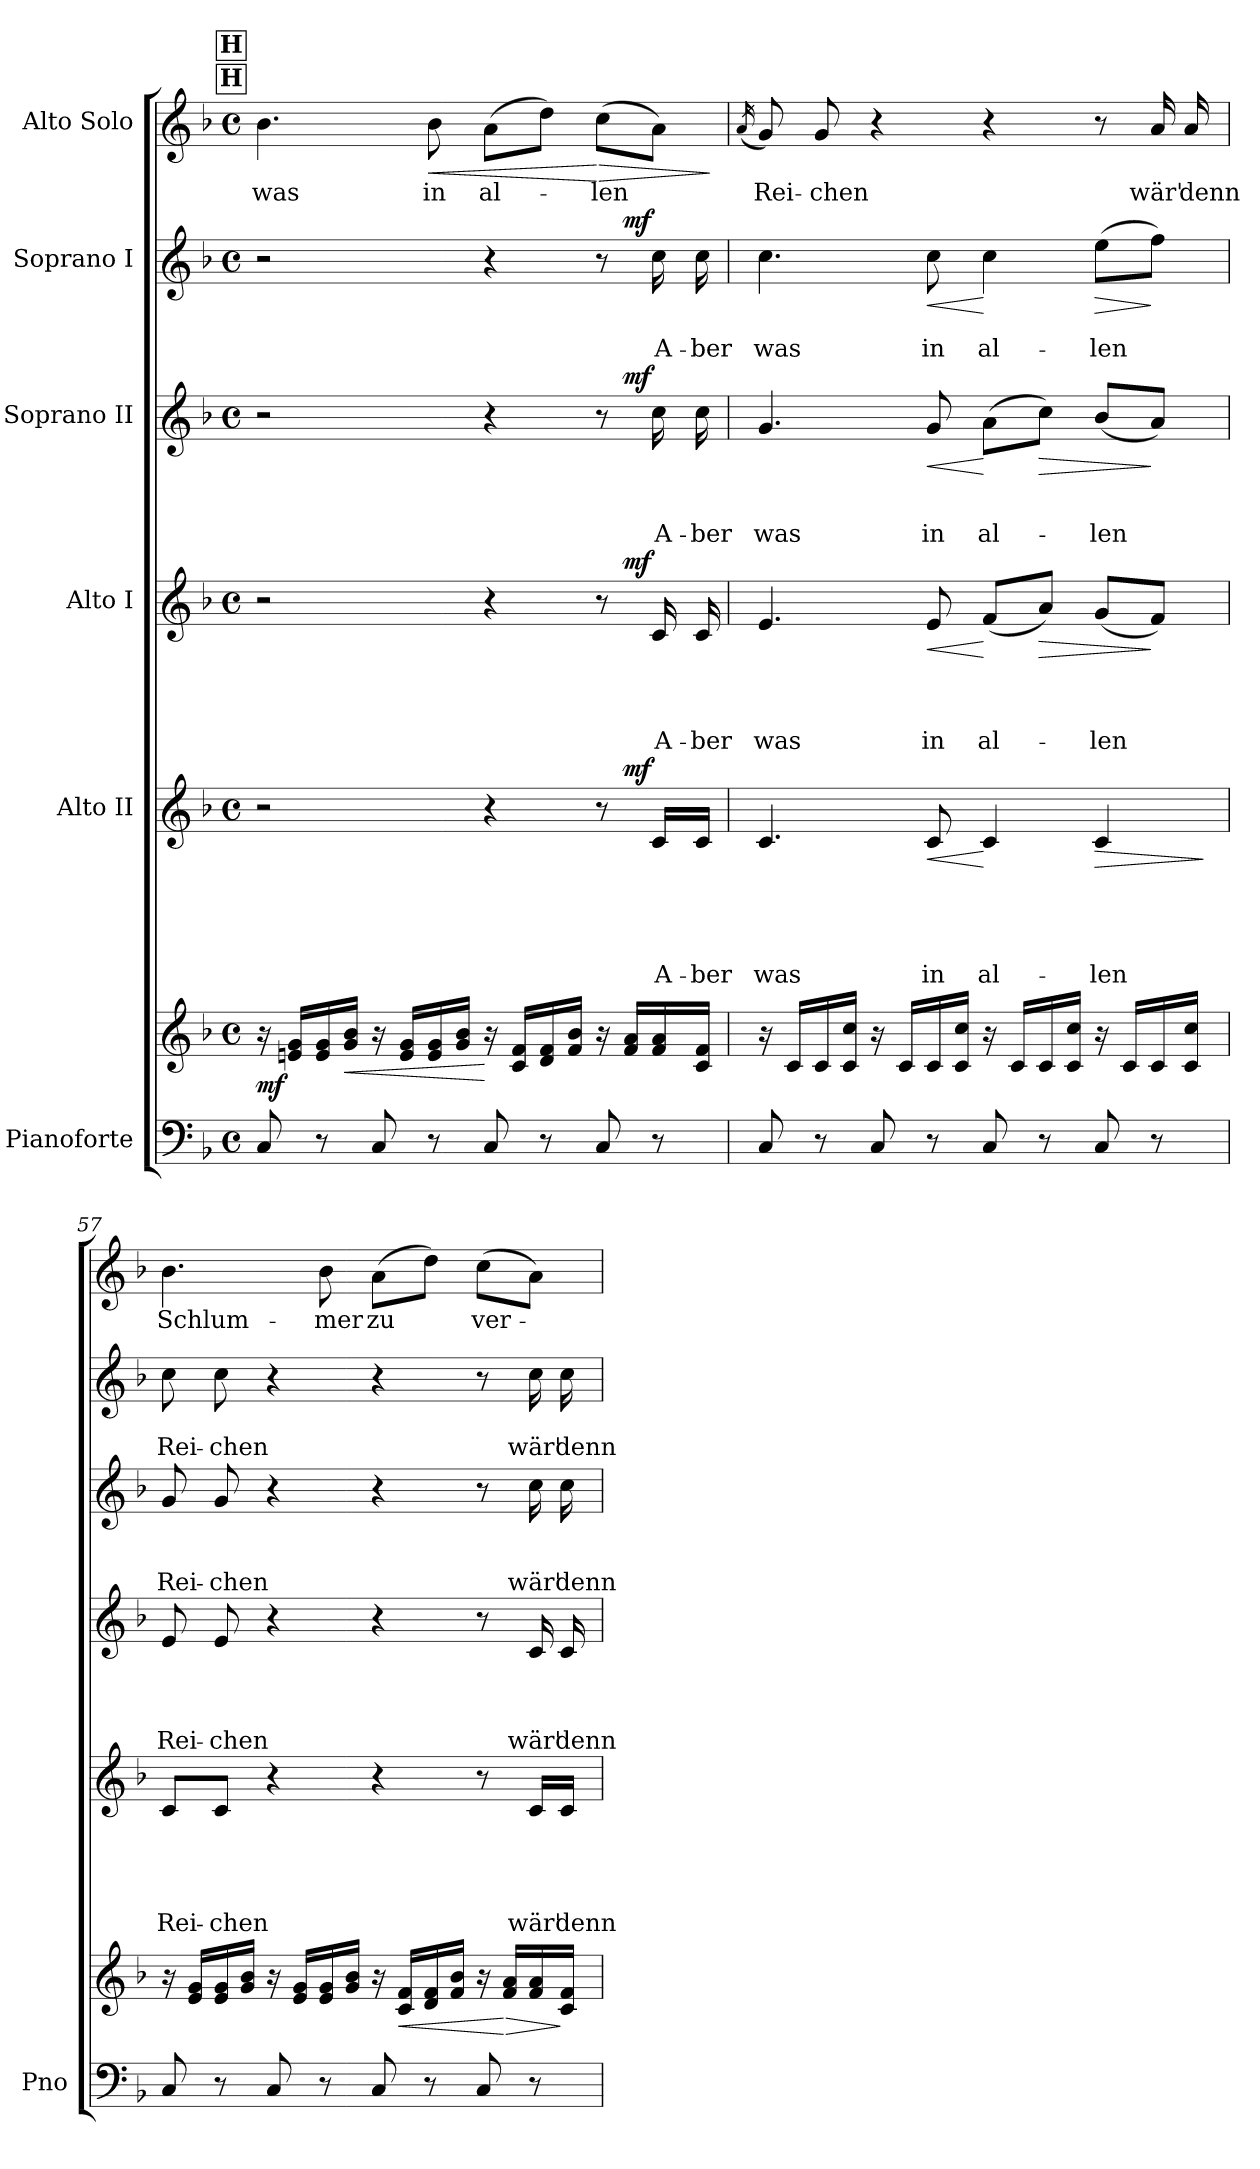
**kern	**kern	**dynam	**kern	**text	**text	**text	**text	**text	**dynam	**kern	**text	**text	**text	**text	**dynam	**kern	**text	**text	**text	**dynam	**kern	**text	**text	**dynam	**kern	**text	**dynam
*part6	*part6	*part6	*part5	*part5	*part5	*part5	*part5	*part5	*part5	*part4	*part4	*part4	*part4	*part4	*part4	*part3	*part3	*part3	*part3	*part3	*part2	*part2	*part2	*part2	*part1	*part1	*part1
*staff7	*staff6	*staff6/7	*staff5	*staff5	*staff5	*staff5	*staff5	*staff5	*staff5	*staff4	*staff4	*staff4	*staff4	*staff4	*staff4	*staff3	*staff3	*staff3	*staff3	*staff3	*staff2	*staff2	*staff2	*staff2	*staff1	*staff1	*staff1
*I"Pianoforte	*	*	*I"Alto II	*	*	*	*	*	*	*I"Alto I	*	*	*	*	*	*I"Soprano II	*	*	*	*	*I"Soprano I	*	*	*	*I"Alto Solo	*	*
*I'Pno	*	*	*	*	*	*	*	*	*	*	*	*	*	*	*	*	*	*	*	*	*	*	*	*	*	*	*
*clefF4	*clefG2	*	*clefG2	*	*	*	*	*	*	*clefG2	*	*	*	*	*	*clefG2	*	*	*	*	*clefG2	*	*	*	*clefG2	*	*
*k[b-]	*k[b-]	*	*k[b-]	*	*	*	*	*	*	*k[b-]	*	*	*	*	*	*k[b-]	*	*	*	*	*k[b-]	*	*	*	*k[b-]	*	*
*F:	*F:	*	*F:	*	*	*	*	*	*	*F:	*	*	*	*	*	*F:	*	*	*	*	*F:	*	*	*	*F:	*	*
*M4/4	*M4/4	*	*M4/4	*	*	*	*	*	*	*M4/4	*	*	*	*	*	*M4/4	*	*	*	*	*M4/4	*	*	*	*M4/4	*	*
*met(c)	*met(c)	*	*met(c)	*	*	*	*	*	*	*met(c)	*	*	*	*	*	*met(c)	*	*	*	*	*met(c)	*	*	*	*met(c)	*	*
!!LO:REH:place=s1:a:fs=7.9:t=H
!!LO:REH:place=s6:a:fs=7.9:t=H
=55	=55	=55	=55	=55	=55	=55	=55	=55	=55	=55	=55	=55	=55	=55	=55	=55	=55	=55	=55	=55	=55	=55	=55	=55	=55	=55	=55
!	!	!LO:DY:b	!	!	!	!	!	!	!	!	!	!	!	!	!	!	!	!	!	!	!	!	!	!	!	!	!
*	*	*	*^	*	*	*	*	*	*	*^	*	*	*	*	*	*^	*	*	*	*	*^	*	*	*	*	*	*
8C/	16r	mf	2r	2ryy	.	.	.	.	.	.	2r	2ryy	.	.	.	.	.	2r	2ryy	.	.	.	.	2r	2ryy	.	.	.	4.b-\	was	.
.	16en/ 16g/LL	.	.	.	.	.	.	.	.	.	.	.	.	.	.	.	.	.	.	.	.	.	.	.	.	.	.	.	.	.	.
8r	16e/ 16g/	.	.	.	.	.	.	.	.	.	.	.	.	.	.	.	.	.	.	.	.	.	.	.	.	.	.	.	.	.	.
!	!	!LO:HP:b	!	!	!	!	!	!	!	!	!	!	!	!	!	!	!	!	!	!	!	!	!	!	!	!	!	!	!	!	!
.	16g/ 16b-/JJ	<	.	.	.	.	.	.	.	.	.	.	.	.	.	.	.	.	.	.	.	.	.	.	.	.	.	.	.	.	.
8C/	16r	.	.	.	.	.	.	.	.	.	.	.	.	.	.	.	.	.	.	.	.	.	.	.	.	.	.	.	.	.	.
.	16e/ 16g/LL	.	.	.	.	.	.	.	.	.	.	.	.	.	.	.	.	.	.	.	.	.	.	.	.	.	.	.	.	.	.
!	!	!	!	!	!	!	!	!	!	!	!	!	!	!	!	!	!	!	!	!	!	!	!	!	!	!	!	!	!	!	!LO:HP:b
8r	16e/ 16g/	.	.	.	.	.	.	.	.	.	.	.	.	.	.	.	.	.	.	.	.	.	.	.	.	.	.	.	8b-\	in	<
.	16g/ 16b-/JJ	.	.	.	.	.	.	.	.	.	.	.	.	.	.	.	.	.	.	.	.	.	.	.	.	.	.	.	.	.	.
8C/	16r	[	4r	4ryy	.	.	.	.	.	.	4r	4ryy	.	.	.	.	.	4r	4ryy	.	.	.	.	4r	4ryy	.	.	.	(8a\L	al-	.
.	16c/ 16f/LL	.	.	.	.	.	.	.	.	.	.	.	.	.	.	.	.	.	.	.	.	.	.	.	.	.	.	.	.	.	.
8r	16d/ 16f/	.	.	.	.	.	.	.	.	.	.	.	.	.	.	.	.	.	.	.	.	.	.	.	.	.	.	.	8dd\J)	.	.
.	16f/ 16b-/JJ	.	.	.	.	.	.	.	.	.	.	.	.	.	.	.	.	.	.	.	.	.	.	.	.	.	.	.	.	.	.
!	!	!	!	!	!	!	!	!	!	!	!	!	!	!	!	!	!	!	!	!	!	!	!	!	!	!	!	!	!	!	!LO:HP:n=1:b
8C/	16r	.	8r	16ryy	.	.	.	.	.	.	8r	16ryy	.	.	.	.	.	8r	16ryy	.	.	.	.	8r	16ryy	.	.	.	(8cc\L	-len	[ >
!	!	!	!	!	!	!	!	!	!	!LO:DY:a	!	!	!	!	!	!	!LO:DY:a	!	!	!	!	!	!LO:DY:a	!	!	!	!	!LO:DY:a	!	!	!
.	16f/ 16a/LL	.	.	8.ryy	.	.	.	.	.	mf	.	8.ryy	.	.	.	.	mf	.	8.ryy	.	.	.	mf	.	8.ryy	.	.	mf	.	.	.
8r	16f/ 16a/	.	16c/LL	.	.	.	.	.	A-	.	16c/	.	.	.	.	A-	.	16cc\	.	.	.	A-	.	16cc\	.	.	A-	.	8a\J)	.	.
.	16c/ 16f/JJ	.	16c/JJ	.	.	.	.	.	-ber	.	16c/	.	.	.	.	-ber	.	16cc\	.	.	.	-ber	.	16cc\	.	.	-ber	.	.	.	.
.	.	.	.	.	.	.	.	.	.	.	.	.	.	.	.	.	.	.	.	.	.	.	.	.	.	.	.	.	.	.	]
*	*	*	*v	*v	*	*	*	*	*	*	*	*	*	*	*	*	*	*v	*v	*	*	*	*	*v	*v	*	*	*	*	*	*
*	*	*	*	*	*	*	*	*	*	*v	*v	*	*	*	*	*	*	*	*	*	*	*	*	*	*	*	*	*
=56	=56	=56	=56	=56	=56	=56	=56	=56	=56	=56	=56	=56	=56	=56	=56	=56	=56	=56	=56	=56	=56	=56	=56	=56	=56	=56	=56
.	.	.	.	.	.	.	.	.	.	.	.	.	.	.	.	.	.	.	.	.	.	.	.	.	(16qa/	.	.
8C/	16r	.	4.c/	.	.	.	.	was	.	4.e/	.	.	.	was	.	4.g/	.	.	was	.	4.cc\	.	was	.	8g/)	Rei-	.
.	16c/LL	.	.	.	.	.	.	.	.	.	.	.	.	.	.	.	.	.	.	.	.	.	.	.	.	.	.
8r	16c/	.	.	.	.	.	.	.	.	.	.	.	.	.	.	.	.	.	.	.	.	.	.	.	8g/	-chen	.
.	16c/ 16cc/JJ	.	.	.	.	.	.	.	.	.	.	.	.	.	.	.	.	.	.	.	.	.	.	.	.	.	.
8C/	16r	.	.	.	.	.	.	.	.	.	.	.	.	.	.	.	.	.	.	.	.	.	.	.	4r	.	.
.	16c/LL	.	.	.	.	.	.	.	.	.	.	.	.	.	.	.	.	.	.	.	.	.	.	.	.	.	.
!	!	!	!	!	!	!	!	!	!LO:HP:b	!	!	!	!	!	!LO:HP:b	!	!	!	!	!LO:HP:b	!	!	!	!LO:HP:b	!	!	!
8r	16c/	.	8c/	.	.	.	.	in	<	8e/	.	.	.	in	<	8g/	.	.	in	<	8cc\	.	in	<	.	.	.
.	16c/ 16cc/JJ	.	.	.	.	.	.	.	.	.	.	.	.	.	.	.	.	.	.	.	.	.	.	.	.	.	.
8C/	16r	.	4c/	.	.	.	.	al-	[	(8f/L	.	.	.	al-	[	(8a\L	.	.	al-	[	4cc\	.	al-	[	4r	.	.
.	16c/LL	.	.	.	.	.	.	.	.	.	.	.	.	.	.	.	.	.	.	.	.	.	.	.	.	.	.
!	!	!	!	!	!	!	!	!	!	!	!	!	!	!	!LO:HP:b	!	!	!	!	!LO:HP:b	!	!	!	!	!	!	!
8r	16c/	.	.	.	.	.	.	.	.	8a/J)	.	.	.	.	>	8cc\J)	.	.	.	>	.	.	.	.	.	.	.
.	16c/ 16cc/JJ	.	.	.	.	.	.	.	.	.	.	.	.	.	.	.	.	.	.	.	.	.	.	.	.	.	.
!	!	!	!	!	!	!	!	!	!LO:HP:b	!	!	!	!	!	!	!	!	!	!	!	!	!	!	!LO:HP:b	!	!	!
8C/	16r	.	4c/	.	.	.	.	-len	>	(8g/L	.	.	.	-len	.	(8b-/L	.	.	-len	.	(8ee\L	.	-len	>	8r	.	.
.	16c/LL	.	.	.	.	.	.	.	.	.	.	.	.	.	.	.	.	.	.	.	.	.	.	.	.	.	.
8r	16c/	.	.	.	.	.	.	.	.	8f/J)	.	.	.	.	]	8a/J)	.	.	.	]	8ff\J)	.	.	]	16a/	wär'	.
.	16c/ 16cc/JJ	.	.	.	.	.	.	.	.	.	.	.	.	.	.	.	.	.	.	.	.	.	.	.	16a/	denn	.
.	.	.	.	.	.	.	.	.	]	.	.	.	.	.	.	.	.	.	.	.	.	.	.	.	.	.	.
!!LO:LB:g=z
=57	=57	=57	=57	=57	=57	=57	=57	=57	=57	=57	=57	=57	=57	=57	=57	=57	=57	=57	=57	=57	=57	=57	=57	=57	=57	=57	=57
8C/	16r	.	8c/L	.	.	.	.	Rei-	.	8e/	.	.	.	Rei-	.	8g/	.	.	Rei-	.	8cc\	.	Rei-	.	4.b-\	Schlum-	.
.	16e/ 16g/LL	.	.	.	.	.	.	.	.	.	.	.	.	.	.	.	.	.	.	.	.	.	.	.	.	.	.
8r	16e/ 16g/	.	8c/J	.	.	.	.	-chen	.	8e/	.	.	.	-chen	.	8g/	.	.	-chen	.	8cc\	.	-chen	.	.	.	.
.	16g/ 16b-/JJ	.	.	.	.	.	.	.	.	.	.	.	.	.	.	.	.	.	.	.	.	.	.	.	.	.	.
8C/	16r	.	4r	.	.	.	.	.	.	4r	.	.	.	.	.	4r	.	.	.	.	4r	.	.	.	.	.	.
.	16e/ 16g/LL	.	.	.	.	.	.	.	.	.	.	.	.	.	.	.	.	.	.	.	.	.	.	.	.	.	.
8r	16e/ 16g/	.	.	.	.	.	.	.	.	.	.	.	.	.	.	.	.	.	.	.	.	.	.	.	8b-\	-mer	.
.	16g/ 16b-/JJ	.	.	.	.	.	.	.	.	.	.	.	.	.	.	.	.	.	.	.	.	.	.	.	.	.	.
8C/	16r	.	4r	.	.	.	.	.	.	4r	.	.	.	.	.	4r	.	.	.	.	4r	.	.	.	(8a\L	zu	.
!	!	!LO:HP:b	!	!	!	!	!	!	!	!	!	!	!	!	!	!	!	!	!	!	!	!	!	!	!	!	!
.	16c/ 16f/LL	<	.	.	.	.	.	.	.	.	.	.	.	.	.	.	.	.	.	.	.	.	.	.	.	.	.
8r	16d/ 16f/	.	.	.	.	.	.	.	.	.	.	.	.	.	.	.	.	.	.	.	.	.	.	.	8dd\J)	.	.
.	16f/ 16b-/JJ	.	.	.	.	.	.	.	.	.	.	.	.	.	.	.	.	.	.	.	.	.	.	.	.	.	.
8C/	16r	.	8r	.	.	.	.	.	.	8r	.	.	.	.	.	8r	.	.	.	.	8r	.	.	.	(8cc\L	ver-	.
!	!	!LO:HP:n=1:b	!	!	!	!	!	!	!	!	!	!	!	!	!	!	!	!	!	!	!	!	!	!	!	!	!
.	16f/ 16a/LL	[ >	.	.	.	.	.	.	.	.	.	.	.	.	.	.	.	.	.	.	.	.	.	.	.	.	.
8r	16f/ 16a/	.	16c/LL	.	.	.	.	wär'	.	16c/	.	.	.	wär'	.	16cc\	.	.	wär'	.	16cc\	.	wär'	.	8a\J)	.	.
.	16c/ 16f/JJ	]	16c/JJ	.	.	.	.	denn	.	16c/	.	.	.	denn	.	16cc\	.	.	denn	.	16cc\	.	denn	.	.	.	.
=	=	=	=	=	=	=	=	=	=	=	=	=	=	=	=	=	=	=	=	=	=	=	=	=	=	=	=
*-	*-	*-	*-	*-	*-	*-	*-	*-	*-	*-	*-	*-	*-	*-	*-	*-	*-	*-	*-	*-	*-	*-	*-	*-	*-	*-	*-
